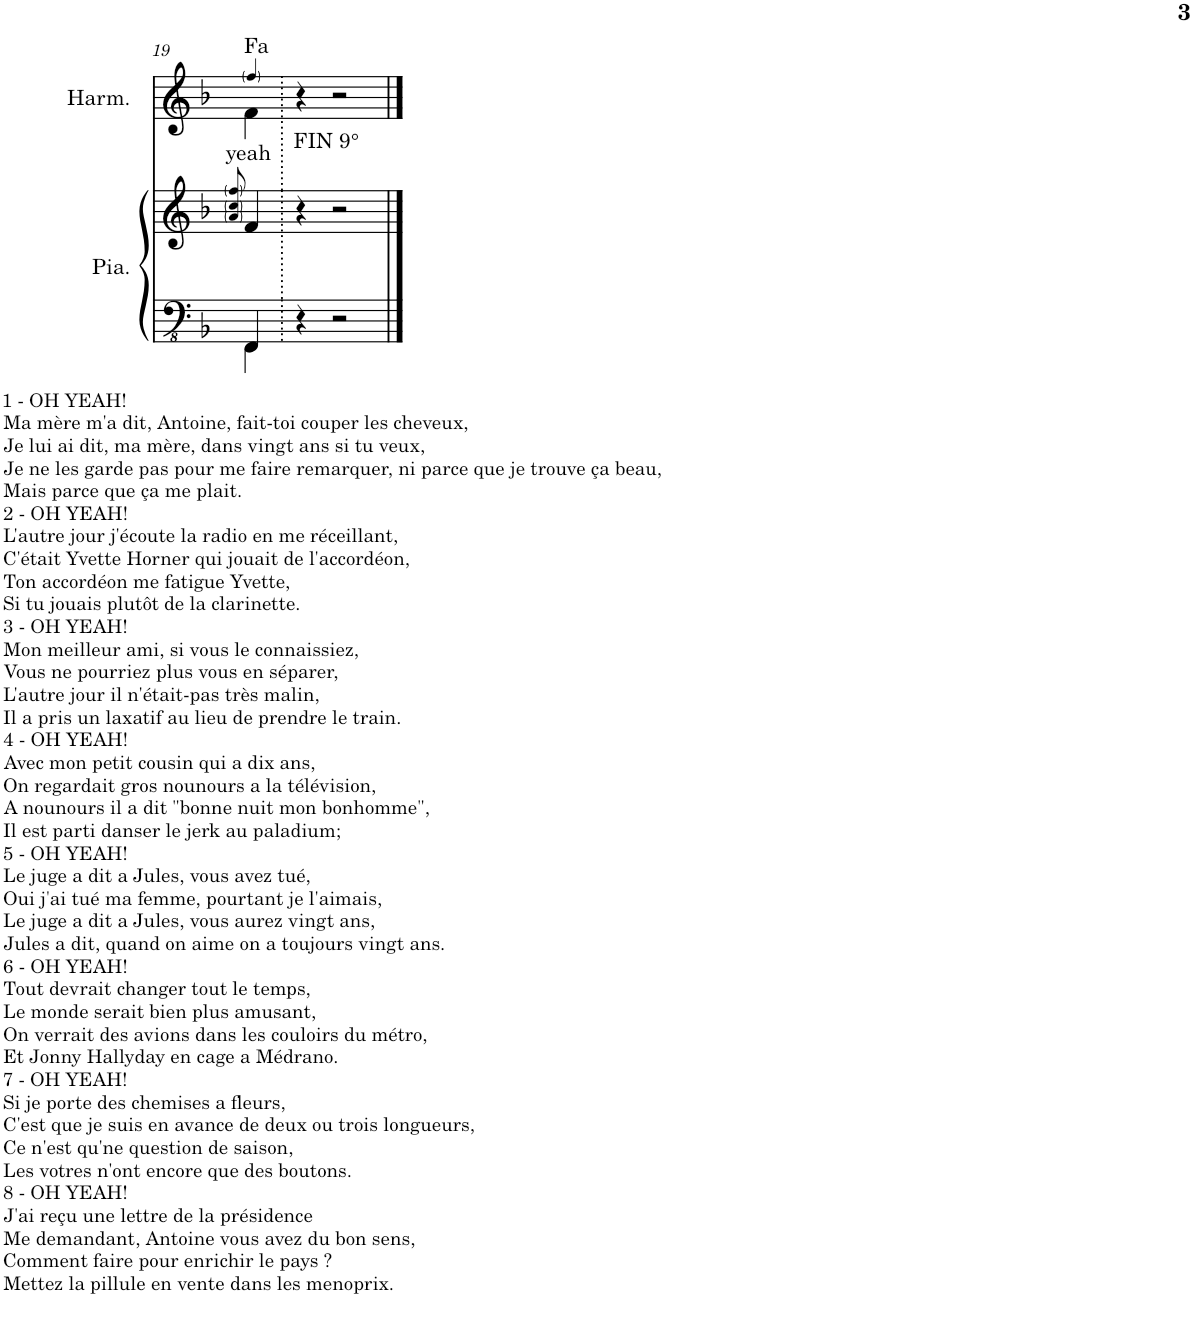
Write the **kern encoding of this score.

**kern	**kern	**kern
*part2	*part2	*part1
*staff3	*staff2	*staff1
*I"Piano	*	*I"Harmonica
*I'Pia.	*	*I'Harm.
!!LO:PB:g=z
*clefFv4	*clefG2	*clefG2
*k[b-]	*k[b-]	*k[b-]
*M4/4	*M4/4	*M4/4
*met(c)	*met(c)	*met(c)
=19.	=19.	=19.
.	8qa/ 8qcc/ 8qff/	.
*^	*	*^
!	!	!	!LO:TX:a:t=Fa	!
!	!	!LO:TX:a:t=yeah	!	!
!	!	!LO:TX:a:t=FIN 9°	!	!
4FFF/	4FFF\	4f/	4ff!/	4f\
4r	2.ryy	4r	4r	2.ryy
!LO:TX:b:t=1 - OH YEAH!	!	!	!	!
!LO:TX:b:t=Ma mère m'a dit, Antoine, fait-toi couper les cheveux,	!	!	!	!
!LO:TX:b:t=Je lui ai dit, ma mère, dans vingt ans si tu veux,	!	!	!	!
!LO:TX:b:t=Je ne les garde pas pour me faire remarquer, ni parce que je trouve ça beau,	!	!	!	!
!LO:TX:b:t=Mais parce que ça me plait.	!	!	!	!
!LO:TX:b:t=2 - OH YEAH!	!	!	!	!
!LO:TX:b:t=L'autre jour j'écoute la radio en me réceillant,	!	!	!	!
!LO:TX:b:t=C'était Yvette Horner qui jouait de l'accordéon,	!	!	!	!
!LO:TX:b:t=Ton accordéon me fatigue Yvette,	!	!	!	!
!LO:TX:b:t=Si tu jouais plutôt de la clarinette.	!	!	!	!
!LO:TX:b:t=3 - OH YEAH!	!	!	!	!
!LO:TX:b:t=Mon meilleur ami, si vous le connaissiez,	!	!	!	!
!LO:TX:b:t=Vous ne pourriez plus vous en séparer,	!	!	!	!
!LO:TX:b:t=L'autre jour il n'était-pas très malin,	!	!	!	!
!LO:TX:b:t=Il a pris un laxatif au lieu de prendre le train.	!	!	!	!
!LO:TX:b:t=4 - OH YEAH!	!	!	!	!
!LO:TX:b:t=Avec mon petit cousin qui a dix ans,	!	!	!	!
!LO:TX:b:t=On regardait gros nounours a la télévision,	!	!	!	!
!LO:TX:b:t=A nounours il a dit "bonne nuit mon bonhomme",	!	!	!	!
!LO:TX:b:t=Il est parti danser le jerk au paladium;	!	!	!	!
!LO:TX:b:t=5 - OH YEAH!	!	!	!	!
!LO:TX:b:t=Le juge a dit a Jules, vous avez tué,	!	!	!	!
!LO:TX:b:t=Oui j'ai tué ma femme, pourtant je l'aimais,	!	!	!	!
!LO:TX:b:t=Le juge a dit a Jules, vous aurez vingt ans,	!	!	!	!
!LO:TX:b:t=Jules a dit, quand on aime on a toujours vingt ans.	!	!	!	!
!LO:TX:b:t=6 - OH YEAH!	!	!	!	!
!LO:TX:b:t=Tout devrait changer tout le temps,	!	!	!	!
!LO:TX:b:t=Le monde serait bien plus amusant,	!	!	!	!
!LO:TX:b:t=On verrait des avions dans les couloirs du métro,	!	!	!	!
!LO:TX:b:t=Et Jonny Hallyday en cage a Médrano.	!	!	!	!
!LO:TX:b:t=7 - OH YEAH!	!	!	!	!
!LO:TX:b:t=Si je porte des chemises a fleurs,	!	!	!	!
!LO:TX:b:t=C'est que je suis en avance de deux ou trois longueurs,	!	!	!	!
!LO:TX:b:t=Ce n'est qu'ne question de saison,	!	!	!	!
!LO:TX:b:t=Les votres n'ont encore que des boutons.	!	!	!	!
!LO:TX:b:t=8 - OH YEAH!	!	!	!	!
!LO:TX:b:t=J'ai reçu une lettre de la présidence	!	!	!	!
!LO:TX:b:t=Me demandant, Antoine vous avez du bon sens,	!	!	!	!
!LO:TX:b:t=Comment faire pour enrichir le pays ?	!	!	!	!
!LO:TX:b:t=Mettez la pillule en vente dans les menoprix.	!	!	!	!
2r	.	2r	2r	.
*v	*v	*	*v	*v
==	==	==
*-	*-	*-
